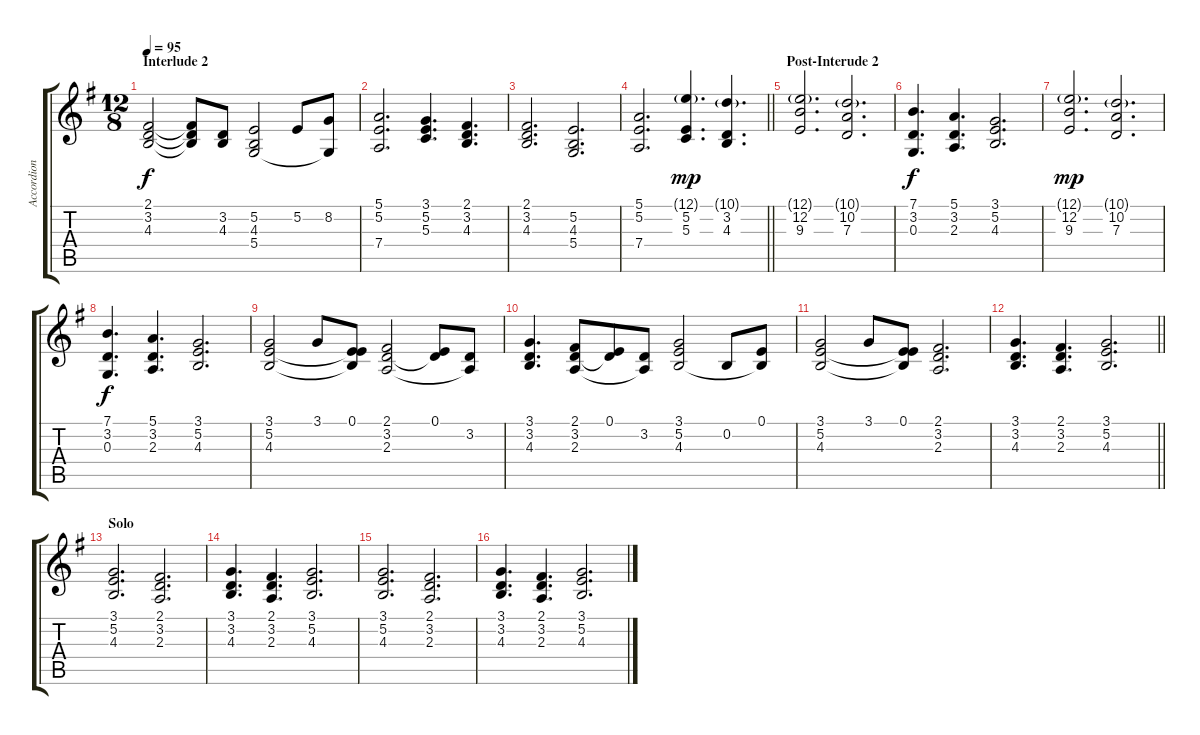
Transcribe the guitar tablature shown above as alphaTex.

\track ("Accordion" "Accordion") {instrument accordion}
\staff {score tabs}
\tuning (E4 B3 G3 D3 A2 E2) {hide}
\ts (12 8)
\section ("" "Interlude 2")
\tempo 95
\clef g2
\ks eminor
(2.1 3.2 4.3).2{dy f} (2.1{t} 3.2{t} 4.3{t}).8 (3.2 4.3).8 (5.2 4.3 5.4).2 5.2.8 (8.2 5.4{t}).8 |
(5.1 5.2 7.4).2{d} (3.1 5.2 5.3).4{d} (2.1 3.2 4.3).4{d} |
(2.1 3.2 4.3).2{d} (5.2 4.3 5.4).2{d} |
\barLineRight lightlight
(5.1 5.2 7.4).2{d} (12.1{g} 5.2 5.3).4{d dy mp} (10.1{g} 3.2 4.3).4{d} |
\section ("" "Post-Interude 2")
(12.1{g} 12.2 9.3).2{d} (10.1{g} 10.2 7.3).2{d} |
(7.1 3.2 0.3).4{d dy f} (5.1 3.2 2.3).4{d} (3.1 5.2 4.3).2{d} |
(12.1{g} 12.2 9.3).2{d dy mp} (10.1{g} 10.2 7.3).2{d} |
(7.1 3.2 0.3).4{d dy f} (5.1 3.2 2.3).4{d} (3.1 5.2 4.3).2{d} |
(3.1 5.2 4.3).2 3.1.8 (0.1 5.2{t} 4.3{t}).8 (2.1 3.2 2.3).2 (0.1 3.2{t}).8 (3.2 2.3{t}).8 |
(3.1 3.2 4.3).4{d} (2.1 3.2 2.3).8 (0.1 3.2{t}).8 (3.2 2.3{t}).8 (3.1 5.2 4.3).2 0.2.8 (0.1 4.3{t}).8 |
(3.1 5.2 4.3).2 3.1.8 (0.1 5.2{t} 4.3{t}).8 (2.1 3.2 2.3).2{d} |
\barLineRight lightlight
(3.1 3.2 4.3).4{d} (2.1 3.2 2.3).4{d} (3.1 5.2 4.3).2{d} |
\section ("" "Solo")
(3.1 5.2 4.3).2{d} (2.1 3.2 2.3).2{d} |
(3.1 3.2 4.3).4{d} (2.1 3.2 2.3).4{d} (3.1 5.2 4.3).2{d} |
(3.1 5.2 4.3).2{d} (2.1 3.2 2.3).2{d} |
(3.1 3.2 4.3).4{d} (2.1 3.2 2.3).4{d} (3.1 5.2 4.3).2{d}
